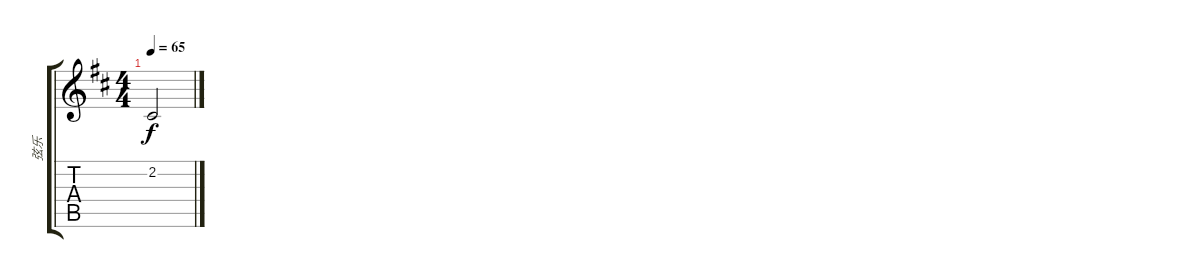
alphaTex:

\track ("弦乐" "弦乐") {instrument stringensemble2}
\staff {score tabs}
\tuning (E4 B3 G3 D3 A2 E2) {hide}
\ts (4 4)
\tempo 65
\clef g2
\ks d
2.2{t}.2{dy f}
